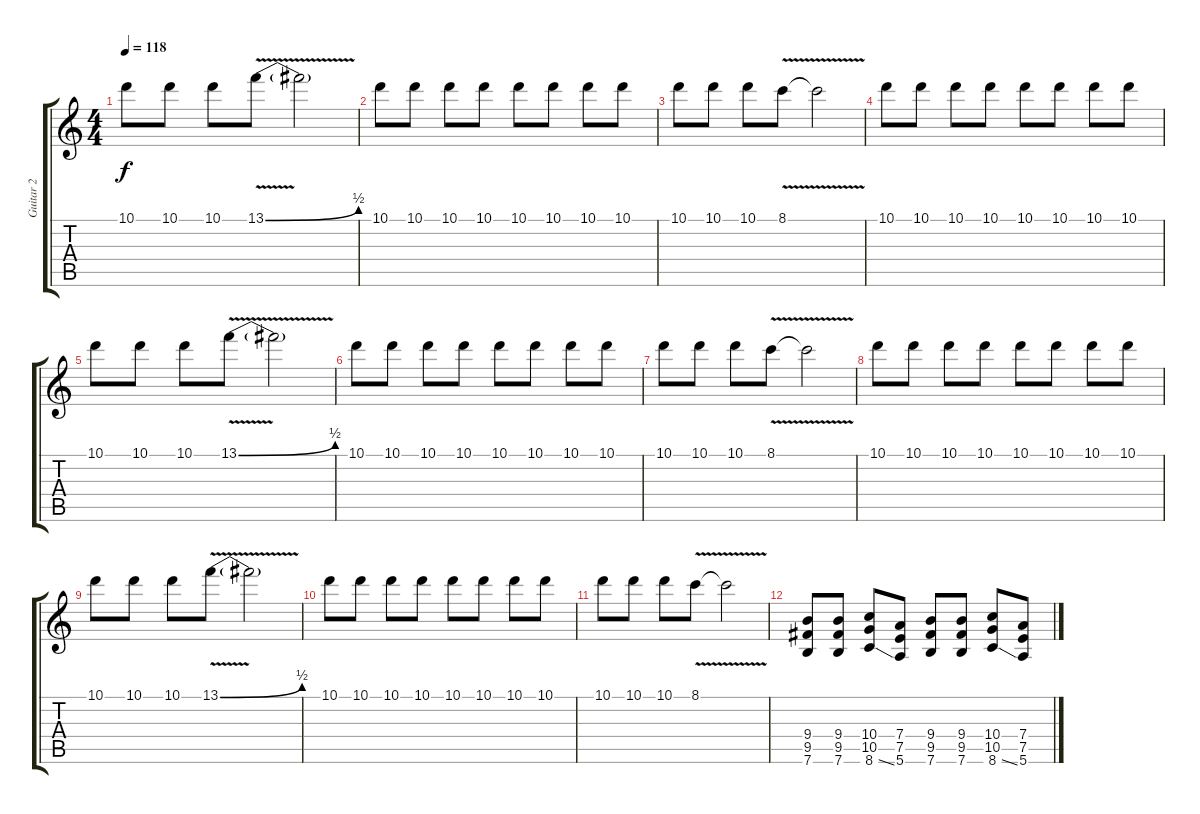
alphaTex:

\track ("Guitar 2" "Guitar 2") {instrument distortionguitar}
\staff {score tabs}
\tuning (E4 B3 G3 D3 A2 E2) {hide}
\ts (4 4)
\tempo 118
\clef g2
\ks c
10.1.8{dy f} 10.1.8 10.1.8 13.1{be (bend 0 0 60 2) v}.8 13.1{t}.2 |
10.1.8 10.1.8 10.1.8 10.1.8 10.1.8 10.1.8 10.1.8 10.1.8 |
10.1.8 10.1.8 10.1.8 8.1{v}.8 8.1{t}.2 |
10.1.8 10.1.8 10.1.8 10.1.8 10.1.8 10.1.8 10.1.8 10.1.8 |
10.1.8 10.1.8 10.1.8 13.1{be (bend 0 0 60 2) v}.8 13.1{t}.2 |
10.1.8 10.1.8 10.1.8 10.1.8 10.1.8 10.1.8 10.1.8 10.1.8 |
10.1.8 10.1.8 10.1.8 8.1{v}.8 8.1{t}.2 |
10.1.8 10.1.8 10.1.8 10.1.8 10.1.8 10.1.8 10.1.8 10.1.8 |
10.1.8 10.1.8 10.1.8 13.1{be (bend 0 0 60 2) v}.8 13.1{t}.2 |
10.1.8 10.1.8 10.1.8 10.1.8 10.1.8 10.1.8 10.1.8 10.1.8 |
10.1.8 10.1.8 10.1.8 8.1{v}.8 8.1{t}.2 |
(9.4 9.5 7.6).8 (9.4 9.5 7.6).8 (10.4 10.5 8.6{ss}).8 (7.4 7.5 5.6).8 (9.4 9.5 7.6).8 (9.4 9.5 7.6).8 (10.4 10.5 8.6{ss}).8 (7.4 7.5 5.6).8
